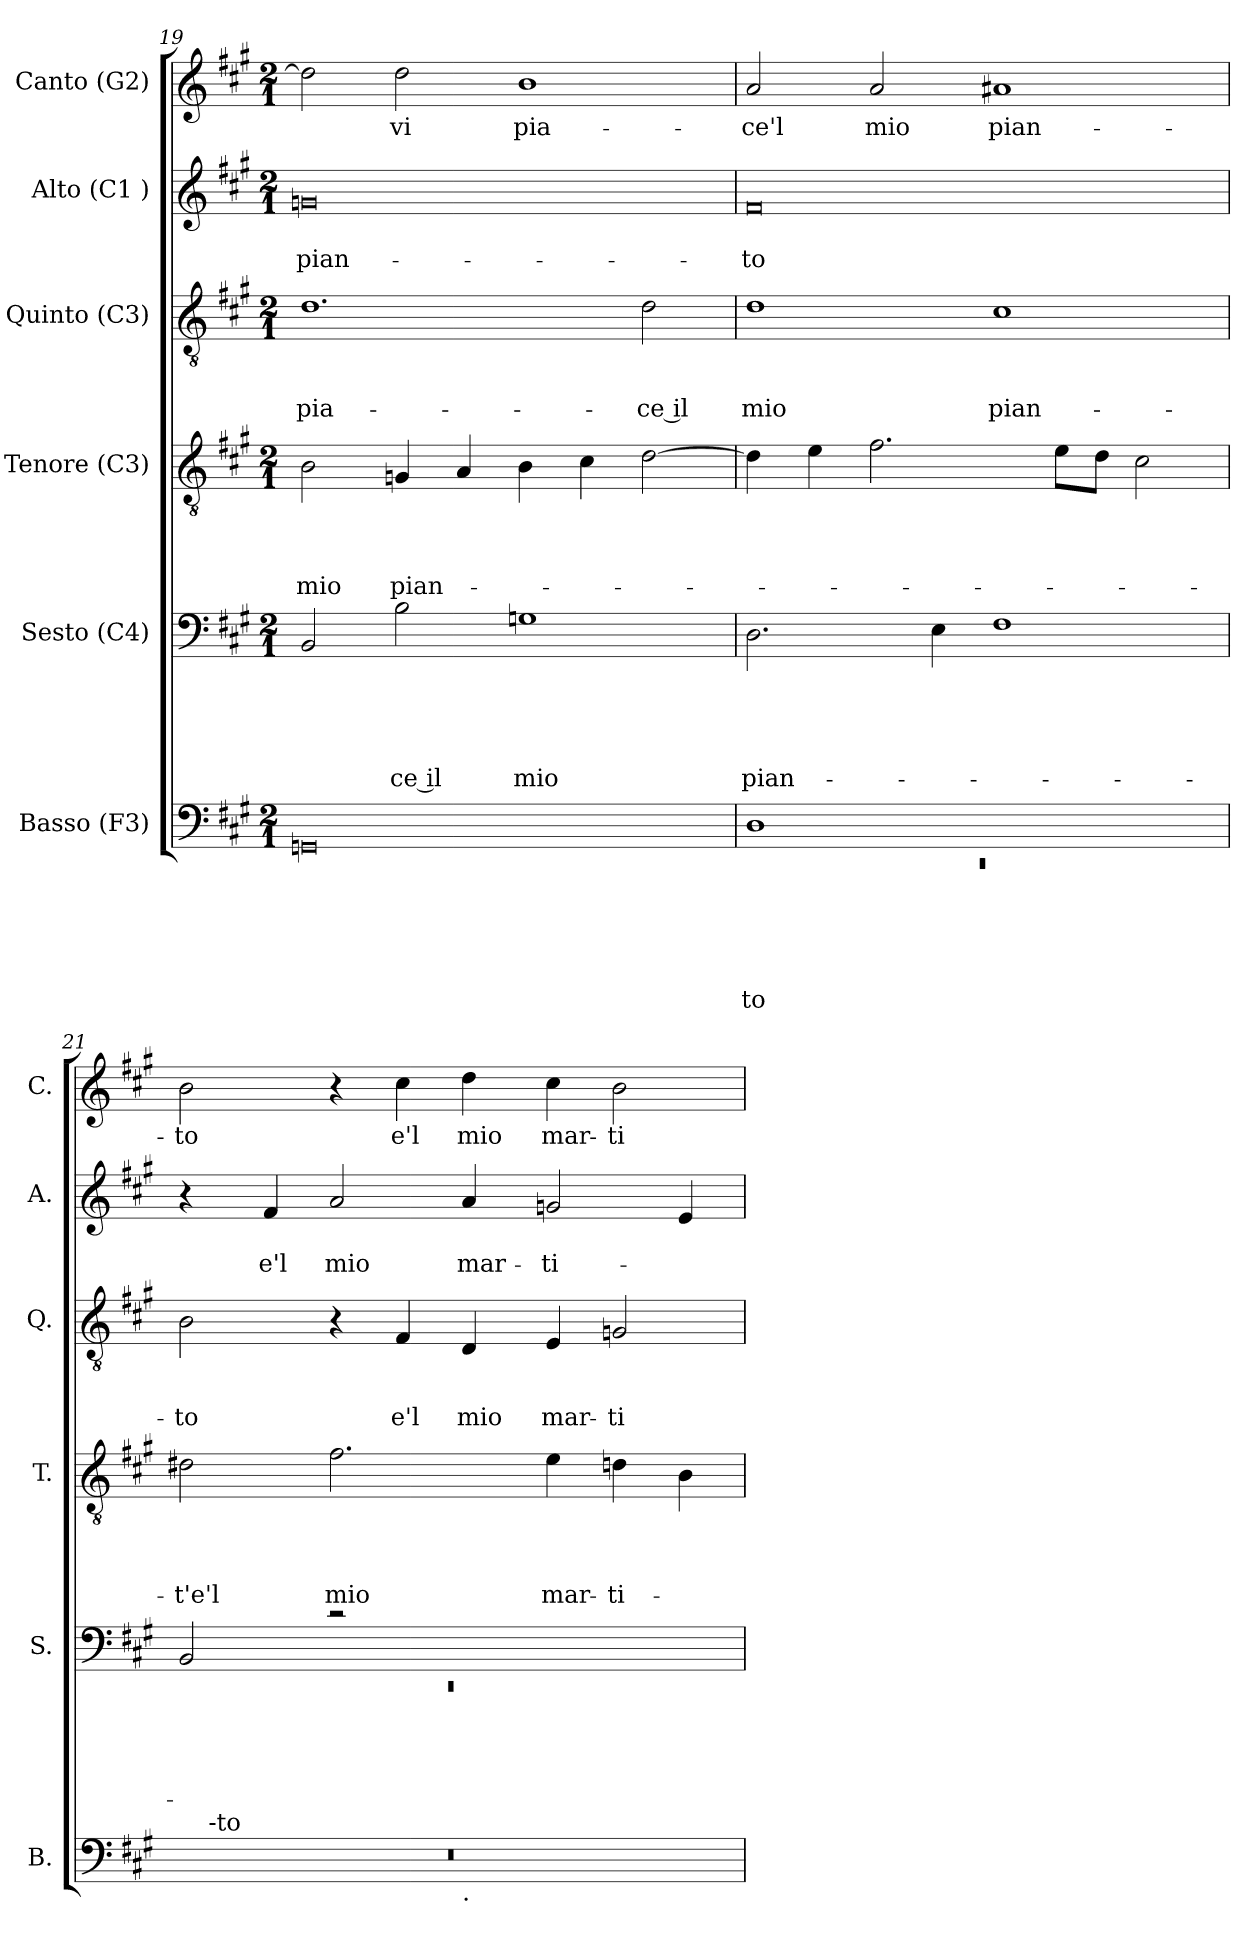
**kern	**text	**text	**text	**text	**text	**text	**kern	**text	**text	**text	**text	**text	**kern	**text	**text	**text	**text	**kern	**text	**text	**text	**kern	**text	**text	**kern	**text
*part6	*part6	*part6	*part6	*part6	*part6	*part6	*part5	*part5	*part5	*part5	*part5	*part5	*part4	*part4	*part4	*part4	*part4	*part3	*part3	*part3	*part3	*part2	*part2	*part2	*part1	*part1
*staff6	*staff6	*staff6	*staff6	*staff6	*staff6	*staff6	*staff5	*staff5	*staff5	*staff5	*staff5	*staff5	*staff4	*staff4	*staff4	*staff4	*staff4	*staff3	*staff3	*staff3	*staff3	*staff2	*staff2	*staff2	*staff1	*staff1
*I"Basso (F3)	*	*	*	*	*	*	*I"Sesto (C4)	*	*	*	*	*	*I"Tenore (C3)	*	*	*	*	*I"Quinto (C3)	*	*	*	*I"Alto (C1 )	*	*	*I"Canto (G2)	*
*I'B.	*	*	*	*	*	*	*I'S.	*	*	*	*	*	*I'T.	*	*	*	*	*I'Q.	*	*	*	*I'A.	*	*	*I'C.	*
*clefF4	*	*	*	*	*	*	*clefF4	*	*	*	*	*	*clefGv2	*	*	*	*	*clefGv2	*	*	*	*clefG2	*	*	*clefG2	*
*k[f#c#g#]	*	*	*	*	*	*	*k[f#c#g#]	*	*	*	*	*	*k[f#c#g#]	*	*	*	*	*k[f#c#g#]	*	*	*	*k[f#c#g#]	*	*	*k[f#c#g#]	*
*A:	*	*	*	*	*	*	*A:	*	*	*	*	*	*A:	*	*	*	*	*A:	*	*	*	*A:	*	*	*A:	*
*M2/1	*	*	*	*	*	*	*M2/1	*	*	*	*	*	*M2/1	*	*	*	*	*M2/1	*	*	*	*M2/1	*	*	*M2/1	*
=19	=19	=19	=19	=19	=19	=19	=19	=19	=19	=19	=19	=19	=19	=19	=19	=19	=19	=19	=19	=19	=19	=19	=19	=19	=19	=19
!	!	!	!	!	!	!	!	!	!	!	!	!	!	!	!	!	!LO:LY:b	!	!	!	!LO:LY:b	!	!	!LO:LY:b	!	!
0GGn	.	.	.	.	.	.	2BB/	.	.	.	.	.	2B\	.	.	.	mio	1.d	.	.	pia-	0gn	.	pian-	2dd\]	.
!	!	!	!	!	!	!	!	!	!	!	!	!LO:LY:b:rj	!	!	!	!	!LO:LY:b	!	!	!	!	!	!	!	!	!LO:LY:b
.	.	.	.	.	.	.	2B\	.	.	.	.	-ce il	4Gn/	.	.	.	pian-	.	.	.	.	.	.	.	2dd\	vi
.	.	.	.	.	.	.	.	.	.	.	.	.	4A/	.	.	.	.	.	.	.	.	.	.	.	.	.
!	!	!	!	!	!	!	!	!	!	!	!	!LO:LY:b	!	!	!	!	!	!	!	!	!	!	!	!	!	!LO:LY:b
.	.	.	.	.	.	.	1Gn	.	.	.	.	mio	4B\	.	.	.	.	.	.	.	.	.	.	.	1b	pia-
.	.	.	.	.	.	.	.	.	.	.	.	.	4c#\	.	.	.	.	.	.	.	.	.	.	.	.	.
!	!	!	!	!	!	!	!	!	!	!	!	!	!	!	!	!	!	!	!	!	!LO:LY:b:rj	!	!	!	!	!
.	.	.	.	.	.	.	.	.	.	.	.	.	[>2d\	.	.	.	.	2d\	.	.	-ce il	.	.	.	.	.
=20	=20	=20	=20	=20	=20	=20	=20	=20	=20	=20	=20	=20	=20	=20	=20	=20	=20	=20	=20	=20	=20	=20	=20	=20	=20	=20
*^	*	*	*	*	*	*	*	*	*	*	*	*	*	*	*	*	*	*	*	*	*	*	*	*	*	*
!	!LO:N:vis=1	!	!	!	!	!	!LO:LY:b	!	!	!	!	!	!LO:LY:b	!	!	!	!	!	!	!	!	!LO:LY:b	!	!	!LO:LY:b:rj	!	!LO:LY:b
1D	0rEE	.	.	.	.	.	-to	2.D\	.	.	.	.	pian-	4d\]	.	.	.	.	1d	.	.	mio	0f#	.	-to	2a/	-ce'l
.	.	.	.	.	.	.	.	.	.	.	.	.	.	4e\	.	.	.	.	.	.	.	.	.	.	.	.	.
!	!	!	!	!	!	!	!	!	!	!	!	!	!	!	!	!	!	!	!	!	!	!	!	!	!	!	!LO:LY:b
.	.	.	.	.	.	.	.	.	.	.	.	.	.	2.f#\	.	.	.	.	.	.	.	.	.	.	.	2a/	mio
.	.	.	.	.	.	.	.	4E\	.	.	.	.	.	.	.	.	.	.	.	.	.	.	.	.	.	.	.
!	!	!	!	!	!	!	!	!	!	!	!	!	!	!	!	!	!	!	!	!	!	!LO:LY:b	!	!	!	!	!LO:LY:b
1ryy	.	.	.	.	.	.	.	1F#	.	.	.	.	.	.	.	.	.	.	1c#	.	.	pian-	.	.	.	1a#X	pian-
.	.	.	.	.	.	.	.	.	.	.	.	.	.	8e\L	.	.	.	.	.	.	.	.	.	.	.	.	.
.	.	.	.	.	.	.	.	.	.	.	.	.	.	8d\J	.	.	.	.	.	.	.	.	.	.	.	.	.
.	.	.	.	.	.	.	.	.	.	.	.	.	.	2c#\	.	.	.	.	.	.	.	.	.	.	.	.	.
*v	*v	*	*	*	*	*	*	*	*	*	*	*	*	*	*	*	*	*	*	*	*	*	*	*	*	*	*
!!LO:LB:g=z
=21	=21	=21	=21	=21	=21	=21	=21	=21	=21	=21	=21	=21	=21	=21	=21	=21	=21	=21	=21	=21	=21	=21	=21	=21	=21	=21
*	*	*	*	*	*	*	*^	*	*	*	*	*	*	*	*	*	*	*	*	*	*	*	*	*	*	*
!	!	!	!	!	!	!	!	!LO:N:vis=1	!	!	!	!	!	!	!	!	!	!LO:LY:b	!	!	!	!LO:LY:b	!	!	!	!	!LO:LY:b
*^	*	*	*	*	*	*	*	*	*	*	*	*	*	*	*	*	*	*	*	*	*	*	*	*	*	*	*
*	*^	*	*	*	*	*	*	*	*	*	*	*	*	*	*	*	*	*	*	*	*	*	*	*	*	*	*	*
0r	16ryy	1ryy	.	.	.	.	.	.	2BB/	0rEE	.	.	.	.	.	2d#X\	.	.	.	-t'e'l	2B\	.	.	-to	4r	.	.	2b\	-to
!	!LO:TX:a:t=-to	!	!	!	!	!	!	!	!	!	!	!	!	!	!	!	!	!	!	!	!	!	!	!	!	!	!	!	!
.	1ryy	.	.	.	.	.	.	.	.	.	.	.	.	.	.	.	.	.	.	.	.	.	.	.	.	.	.	.	.
!	!	!	!	!	!	!	!	!	!	!	!	!	!	!	!	!	!	!	!	!	!	!	!	!	!	!	!LO:LY:b	!	!
.	.	.	.	.	.	.	.	.	.	.	.	.	.	.	.	.	.	.	.	.	.	.	.	.	4f#/	.	e'l	.	.
!	!	!	!	!	!	!	!	!	!	!	!	!	!	!	!	!	!	!	!	!LO:LY:b	!	!	!	!	!	!	!LO:LY:b	!	!
.	.	.	.	.	.	.	.	.	2rc	.	.	.	.	.	.	2.f#\	.	.	.	mio	4r	.	.	.	2a/	.	mio	4r	.
!	!	!	!	!	!	!	!	!	!	!	!	!	!	!	!	!	!	!	!	!	!	!	!	!LO:LY:b	!	!	!	!	!LO:LY:b
.	.	.	.	.	.	.	.	.	.	.	.	.	.	.	.	.	.	.	.	.	4F#/	.	.	e'l	.	.	.	4cc#\	e'l
!	!	!LO:TX:b:t=.	!	!	!	!	!	!	!	!	!	!	!	!	!	!	!	!	!	!	!	!	!	!	!	!	!	!	!
!	!	!	!	!	!	!	!	!	!	!	!	!	!	!	!	!	!	!	!	!	!	!	!	!LO:LY:b	!	!	!LO:LY:b	!	!LO:LY:b
.	.	1ryy	.	.	.	.	.	.	1ryy	.	.	.	.	.	.	.	.	.	.	.	4D/	.	.	mio	4a/	.	mar-	4dd\	mio
.	2...ryy	.	.	.	.	.	.	.	.	.	.	.	.	.	.	.	.	.	.	.	.	.	.	.	.	.	.	.	.
!	!	!	!	!	!	!	!	!	!	!	!	!	!	!	!	!	!	!	!	!LO:LY:b	!	!	!	!LO:LY:b	!	!	!LO:LY:b	!	!LO:LY:b
.	.	.	.	.	.	.	.	.	.	.	.	.	.	.	.	4e\	.	.	.	mar-	4E/	.	.	mar-	2gn/	.	-ti-	4cc#\	mar-
!	!	!	!	!	!	!	!	!	!	!	!	!	!	!	!	!	!	!	!	!LO:LY:b	!	!	!	!LO:LY:b	!	!	!	!	!LO:LY:b
.	.	.	.	.	.	.	.	.	.	.	.	.	.	.	.	4d\	.	.	.	-ti-	2Gn/	.	.	-ti-	.	.	.	2b\	-ti-
.	.	.	.	.	.	.	.	.	.	.	.	.	.	.	.	4B\	.	.	.	.	.	.	.	.	4e/	.	.	.	.
*v	*v	*v	*	*	*	*	*	*	*	*	*	*	*	*	*	*	*	*	*	*	*	*	*	*	*	*	*	*	*
*	*	*	*	*	*	*	*v	*v	*	*	*	*	*	*	*	*	*	*	*	*	*	*	*	*	*	*	*
=	=	=	=	=	=	=	=	=	=	=	=	=	=	=	=	=	=	=	=	=	=	=	=	=	=	=
*-	*-	*-	*-	*-	*-	*-	*-	*-	*-	*-	*-	*-	*-	*-	*-	*-	*-	*-	*-	*-	*-	*-	*-	*-	*-	*-
